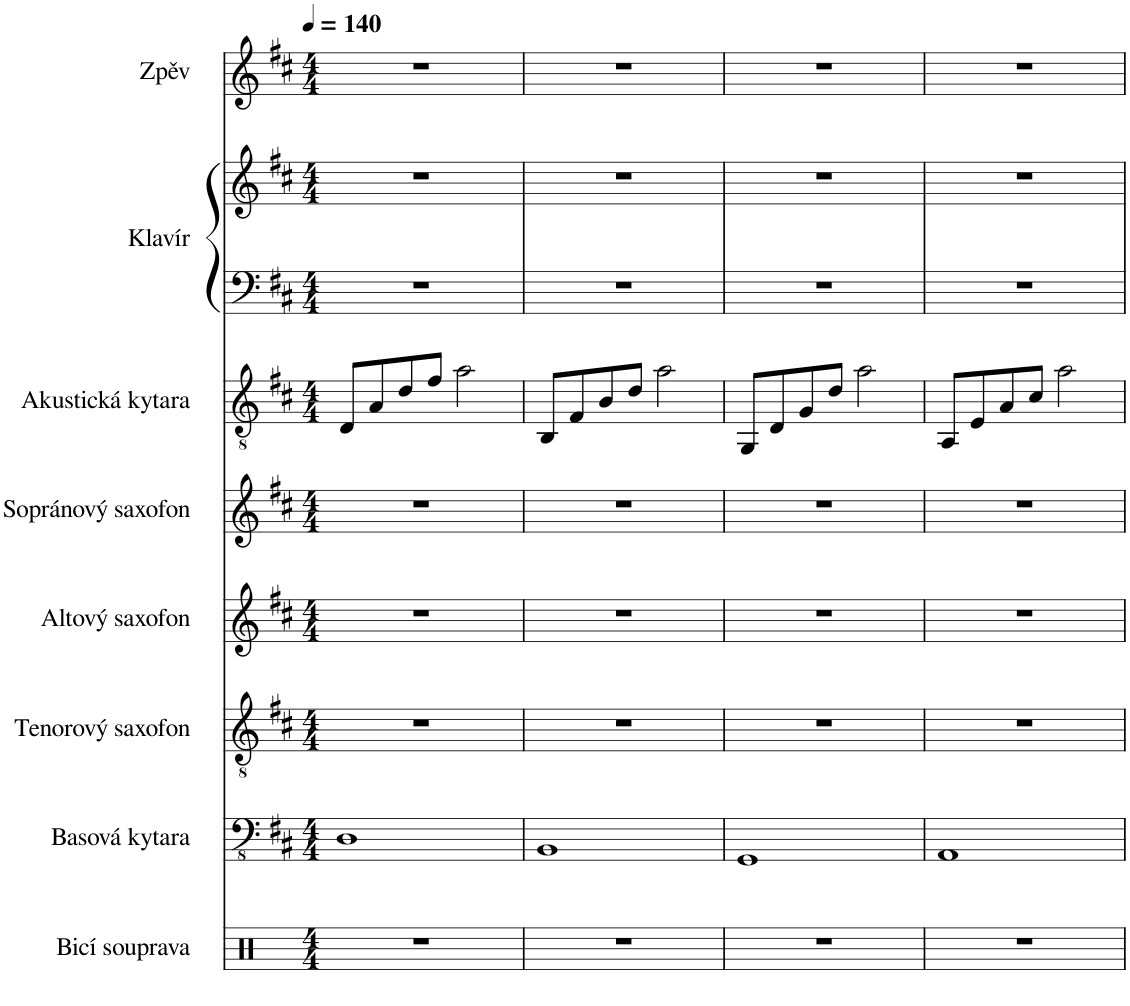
**kern	**kern	**kern	**kern	**kern	**kern	**kern	**kern	**kern
*part8	*part7	*part6	*part5	*part4	*part3	*part2	*part2	*part1
*staff9	*staff8	*staff7	*staff6	*staff5	*staff4	*staff3	*staff2	*staff1
*I"Bicí souprava	*I"Basová kytara	*I"Tenorový saxofon	*I"Altový saxofon	*I"Sopránový saxofon	*I"Akustická kytara	*I"Klavír	*	*I"Zpěv
*I'Bicí	*I'B. kyt.	*I'T. sax.	*I'A. sax.	*I'S. sax.	*I'Kyt.	*I'Klv.	*	*
*clefX	*clefFv4	*clefGv2	*clefG2	*clefG2	*clefGv2	*clefF4	*clefG2	*clefG2
*	*	*ITrd8c14	*	*ITrd1c2	*	*	*	*
*k[]	*k[f#c#]	*k[f#c#]	*k[f#c#]	*k[f#c#]	*k[f#c#]	*k[f#c#]	*k[f#c#]	*k[f#c#]
*M4/4	*M4/4	*M4/4	*M4/4	*M4/4	*M4/4	*M4/4	*M4/4	*M4/4
*MM140	*MM140	*MM140	*MM140	*MM140	*MM140	*MM140	*MM140	*MM140
=1	=1	=1	=1	=1	=1	=1	=1	=1
1r	1DD	1r	1r	1r	8D/L	1r	1r	1r
.	.	.	.	.	8A/	.	.	.
.	.	.	.	.	8d/	.	.	.
.	.	.	.	.	8f#/J	.	.	.
.	.	.	.	.	2a\	.	.	.
=2	=2	=2	=2	=2	=2	=2	=2	=2
1r	1BBB	1r	1r	1r	8BB/L	1r	1r	1r
.	.	.	.	.	8F#/	.	.	.
.	.	.	.	.	8B/	.	.	.
.	.	.	.	.	8d/J	.	.	.
.	.	.	.	.	2a\	.	.	.
=3	=3	=3	=3	=3	=3	=3	=3	=3
1r	1GGG	1r	1r	1r	8GG/L	1r	1r	1r
.	.	.	.	.	8D/	.	.	.
.	.	.	.	.	8G/	.	.	.
.	.	.	.	.	8d/J	.	.	.
.	.	.	.	.	2a\	.	.	.
=4	=4	=4	=4	=4	=4	=4	=4	=4
1r	1AAA	1r	1r	1r	8AA/L	1r	1r	1r
.	.	.	.	.	8E/	.	.	.
.	.	.	.	.	8A/	.	.	.
.	.	.	.	.	8c#/J	.	.	.
.	.	.	.	.	2a\	.	.	.
=	=	=	=	=	=	=	=	=
*-	*-	*-	*-	*-	*-	*-	*-	*-
